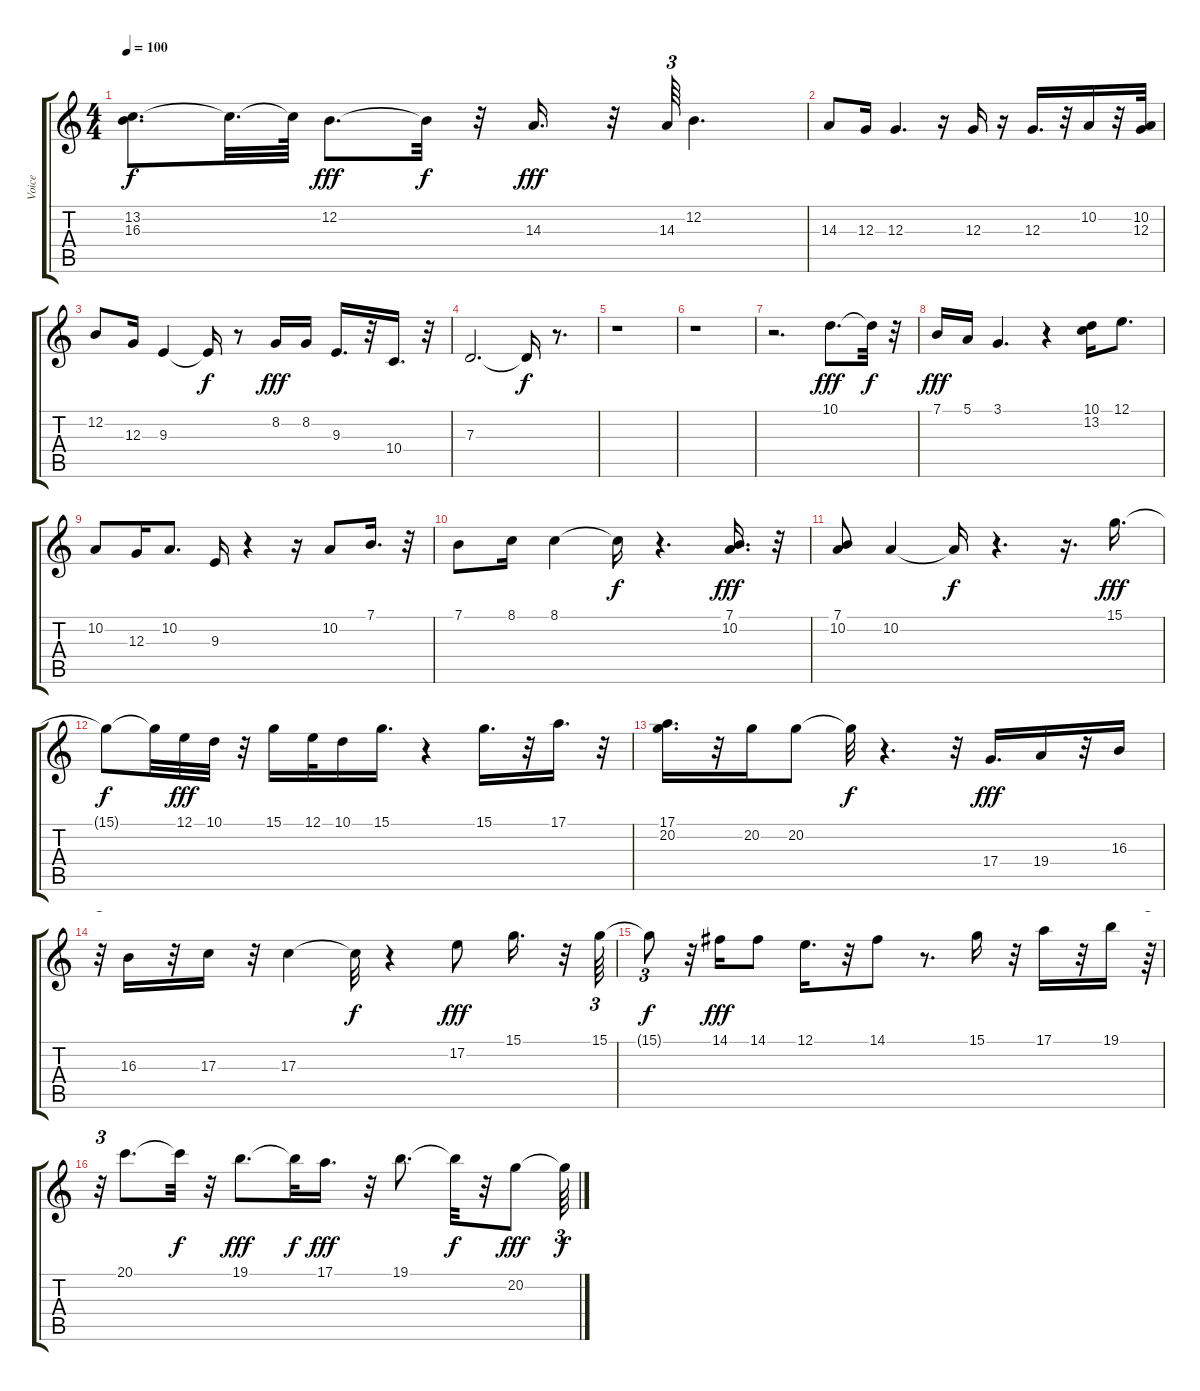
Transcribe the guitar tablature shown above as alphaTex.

\track ("Voice" "Voice") {instrument voiceoohs}
\staff {score tabs}
\tuning (E4 B3 G3 D3 A2 E2) {hide}
\ts (4 4)
\tempo 100
\clef g2
\ks c
(13.2{t} 16.3{t}).8{d dy f} 13.2{t}.32{d} 13.2{t}.64 12.2.8{d dy fff} 12.2{t}.32{dy f} r.32 14.3.16{d dy fff} r.32 14.3.64{tu (3 2)} 12.2.4{d} |
14.3.8 12.3.16 12.3.4{d} r.16 12.3.16 r.16 12.3.16{d} r.32 10.2.16 r.32 (10.2 12.3).32 |
12.2.8 12.3.16 9.3.4 9.3{t}.16{dy f} r.8 8.2.16{dy fff} 8.2.16 9.3.16{d} r.32 10.4.16{d} r.32 |
7.3.2{d} 7.3{t}.16{dy f} r.8{d} |
r.1 |
r.1 |
r.2{d} 10.1.8{d dy fff} 10.1{t}.32{dy f} r.32 |
7.1.16{dy fff} 5.1.16 3.1.4{d} r.4 (10.1 13.2).16 12.1.8{d} |
10.2.8 12.3.16 10.2.8{d} 9.3.16 r.4 r.16 10.2.8 7.1.16{d} r.32 |
7.1.8 8.1.16 8.1.4 8.1{t}.16{dy f} r.4{d} (7.1 10.2).16{d dy fff} r.32 |
(7.1 10.2).8 10.2.4 10.2{t}.16{dy f} r.4{d} r.16{d} 15.1.16{d dy fff} |
15.1{t}.8{dy f} 15.1{t}.32 12.1.32{dy fff} 10.1.32 r.32 15.1.16 12.1.32 10.1.16 15.1.16{d} r.4 15.1.16{d} r.32 17.1.16{d} r.32 |
(17.1 20.2).16{d} r.32 20.2.16 20.2.8 20.2{t}.32{dy f} r.4{d} r.32 17.4.16{d dy fff} 19.4.16 r.32 16.3.16 |
r.32{tu (3 2)} 16.3.16 r.32 17.3.16 r.32 17.3.4 17.3{t}.32{dy f} r.4 17.2.8{dy fff} 15.1.16{d} r.32 15.1.64{tu (3 2)} |
15.1{t}.8{tu (3 2) dy f} r.32 14.1.16{dy fff} 14.1.8 12.1.16{d} r.32 14.1.8 r.8{d} 15.1.16 r.32 17.1.16 r.32 19.1.16 r.64{tu (3 2)} |
r.32{tu (3 2)} 20.1.8{d} 20.1{t}.32{dy f} r.32 19.1.8{d dy fff} 19.1{t}.32{dy f} 17.1.16{d dy fff} r.32 19.1.8{d} 19.1{t}.32{dy f} r.32 20.2.8{dy fff} 20.2{t}.64{tu (3 2) dy f}
